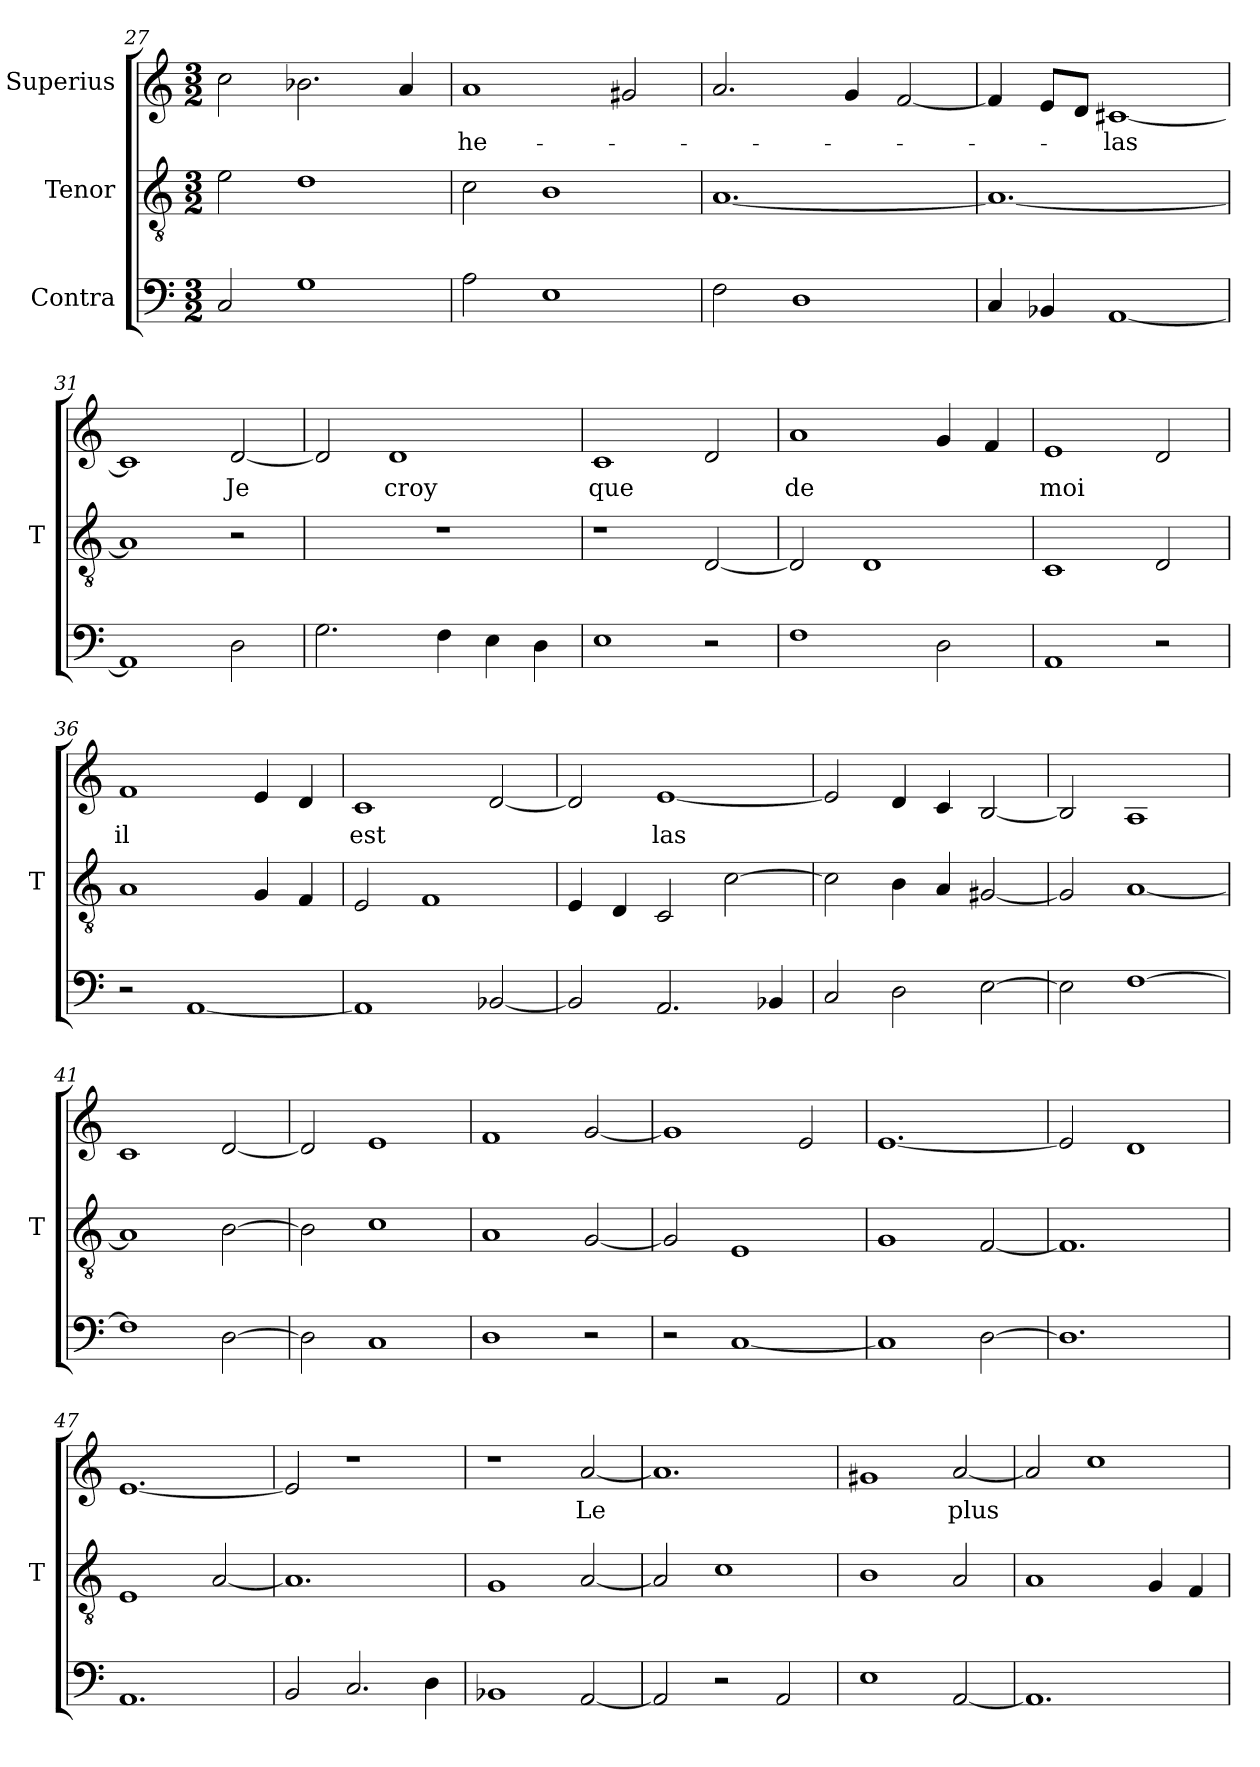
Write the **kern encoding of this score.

**kern	**kern	**kern	**text
*part3	*part2	*part1	*part1
*staff3	*staff2	*staff1	*staff1
*I"Contra	*I"Tenor	*I"Superius	*
*	*I'T	*	*
*clefF4	*clefGv2	*clefG2	*
*M3/2	*M3/2	*M3/2	*
=27	=27	=27	=27
2C	2e	2cc	.
1G	1d	2.b-X	.
.	.	4a	.
=28	=28	=28	=28
2A	2c	1a	he-
1E	1B	.	.
.	.	2g#X	.
=29	=29	=29	=29
2F	[1.A	2.a	.
1D	.	.	.
.	.	4g	.
.	.	[2f	.
=30	=30	=30	=30
4C	1.A_	4f]	.
4BB-X	.	8e/L	.
.	.	8d/J	.
[1AA	.	[1c#X	-las
=31	=31	=31	=31
1AA]	1A]	1c#]	.
2D	2r	[2d	-Je
=32	=32	=32	=32
2.G	1.r	2d]	.
.	.	1d	-croy
4F	.	.	.
4E	.	.	.
4D	.	.	.
=33	=33	=33	=33
1E	1r	1c	-que
2r	[2D	2d	.
=34	=34	=34	=34
1F	2D]	1a	-de
.	1D	.	.
2D	.	4g	.
.	.	4f	.
=35	=35	=35	=35
1AA	1C	1e	-moi
2r	2D	2d	.
=36	=36	=36	=36
2r	1A	1f	-il
[1AA	.	.	.
.	4G	4e	.
.	4F	4d	.
=37	=37	=37	=37
1AA]	2E	1c	-est
.	1F	.	.
[2BB-X	.	[2d	.
=38	=38	=38	=38
2BB-]	4E	2d]	.
.	4D	.	.
2.AA	2C	[1e	-las
.	[2c	.	.
4BB-X	.	.	.
=39	=39	=39	=39
2C	2c]	2e]	.
2D	4B	4d	.
.	4A	4c	.
[2E	[2G#X	[2B	.
=40	=40	=40	=40
2E]	2G#]	2B]	.
[1F	[1A	1A	.
=41	=41	=41	=41
1F]	1A]	1c	.
[2D	[2B	[2d	.
=42	=42	=42	=42
2D]	2B]	2d]	.
1C	1c	1e	.
=43	=43	=43	=43
1D	1A	1f	.
2r	[2G	[2g	.
=44	=44	=44	=44
2r	2G]	1g]	.
[1C	1E	.	.
.	.	2e	.
=45	=45	=45	=45
1C]	1G	[1.e	.
[2D	[2F	.	.
=46	=46	=46	=46
1.D]	1.F]	2e]	.
.	.	1d	.
=47	=47	=47	=47
1.AA	1E	[1.e	.
.	[2A	.	.
=48	=48	=48	=48
2BB	1.A]	2e]	.
2.C	.	1r	.
4D	.	.	.
=49	=49	=49	=49
1BB-X	1G	1r	.
[2AA	[2A	[2a	-Le
=50	=50	=50	=50
2AA]	2A]	1.a]	.
2r	1c	.	.
2AA	.	.	.
=51	=51	=51	=51
1E	1B	1g#X	.
[2AA	2A	[2a	-plus
=52	=52	=52	=52
1.AA]	1A	2a]	.
.	.	1cc	.
.	4G	.	.
.	4F	.	.
=	=	=	=
*-	*-	*-	*-
